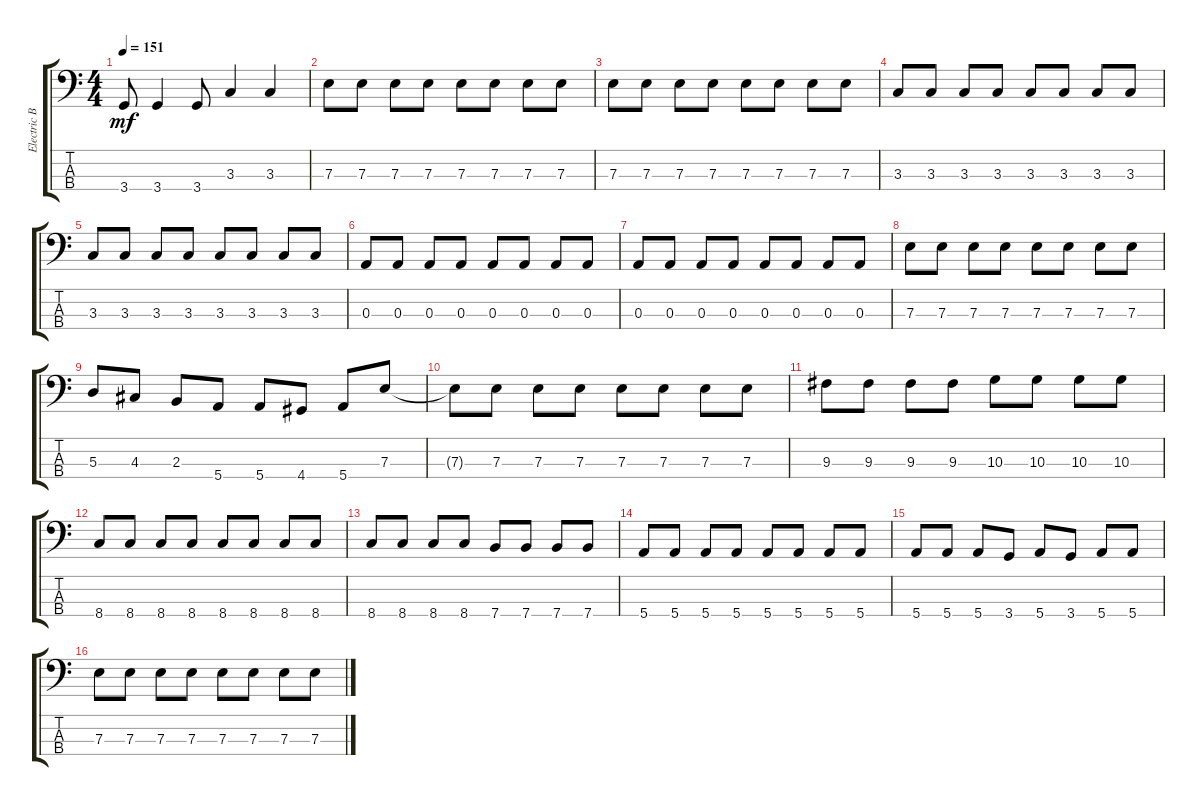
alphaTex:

\track ("Electric Bass" "Electric B") {instrument electricbassfinger}
\staff {score tabs}
\tuning (G2 D2 A1 E1) {hide}
\ts (4 4)
\tempo 151
\clef f4
\ks c
3.4{t}.8{dy mf} 3.4.4 3.4.8 3.3.4 3.3.4 |
7.3.8 7.3.8 7.3.8 7.3.8 7.3.8 7.3.8 7.3.8 7.3.8 |
7.3.8 7.3.8 7.3.8 7.3.8 7.3.8 7.3.8 7.3.8 7.3.8 |
3.3.8 3.3.8 3.3.8 3.3.8 3.3.8 3.3.8 3.3.8 3.3.8 |
3.3.8 3.3.8 3.3.8 3.3.8 3.3.8 3.3.8 3.3.8 3.3.8 |
0.3.8 0.3.8 0.3.8 0.3.8 0.3.8 0.3.8 0.3.8 0.3.8 |
0.3.8 0.3.8 0.3.8 0.3.8 0.3.8 0.3.8 0.3.8 0.3.8 |
7.3.8 7.3.8 7.3.8 7.3.8 7.3.8 7.3.8 7.3.8 7.3.8 |
5.3.8 4.3.8 2.3.8 5.4.8 5.4.8 4.4.8 5.4.8 7.3.8 |
7.3{t}.8 7.3.8 7.3.8 7.3.8 7.3.8 7.3.8 7.3.8 7.3.8 |
9.3.8 9.3.8 9.3.8 9.3.8 10.3.8 10.3.8 10.3.8 10.3.8 |
8.4.8 8.4.8 8.4.8 8.4.8 8.4.8 8.4.8 8.4.8 8.4.8 |
8.4.8 8.4.8 8.4.8 8.4.8 7.4.8 7.4.8 7.4.8 7.4.8 |
5.4.8 5.4.8 5.4.8 5.4.8 5.4.8 5.4.8 5.4.8 5.4.8 |
5.4.8 5.4.8 5.4.8 3.4.8 5.4.8 3.4.8 5.4.8 5.4.8 |
7.3.8 7.3.8 7.3.8 7.3.8 7.3.8 7.3.8 7.3.8 7.3.8
